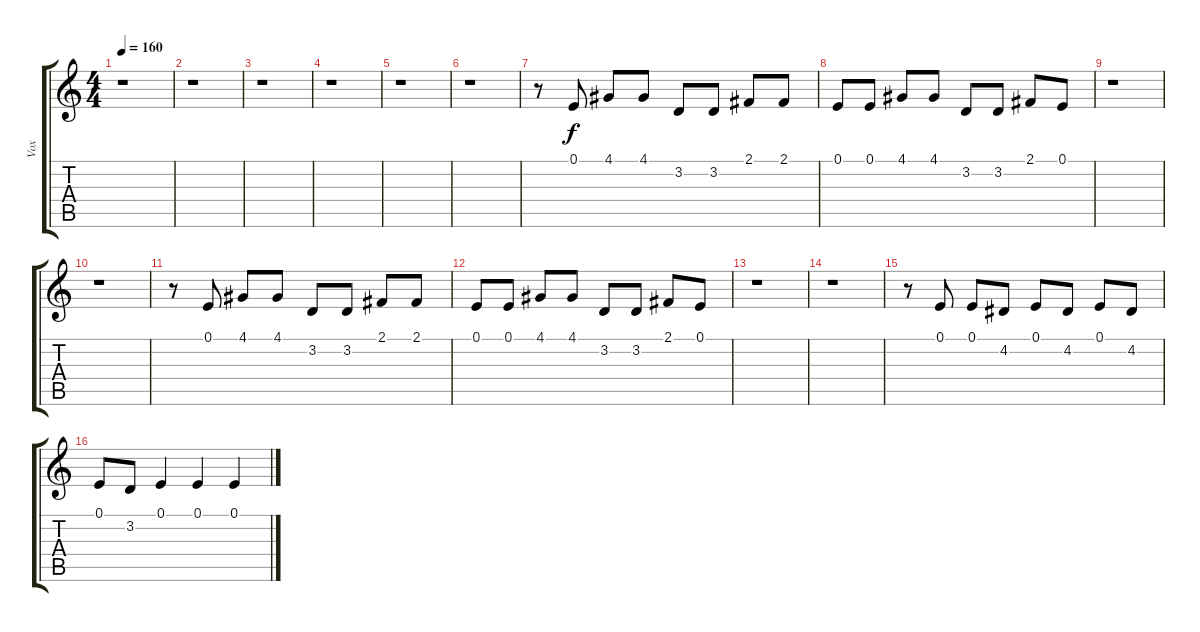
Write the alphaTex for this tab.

\track ("Vox" "Vox") {instrument bassoon}
\staff {score tabs}
\tuning (E4 B3 G3 D3 A2 E2) {hide}
\ts (4 4)
\tempo 160
\clef g2
\ks c
r.1{dy f instrument bassoon} |
r.1 |
r.1 |
r.1 |
r.1 |
r.1 |
r.8 0.1.8 4.1.8 4.1.8 3.2.8 3.2.8 2.1.8 2.1.8 |
0.1.8 0.1.8 4.1.8 4.1.8 3.2.8 3.2.8 2.1.8 0.1.8 |
r.1 |
r.1 |
r.8 0.1.8 4.1.8 4.1.8 3.2.8 3.2.8 2.1.8 2.1.8 |
0.1.8 0.1.8 4.1.8 4.1.8 3.2.8 3.2.8 2.1.8 0.1.8 |
r.1 |
r.1 |
r.8 0.1.8 0.1.8 4.2.8 0.1.8 4.2.8 0.1.8 4.2.8 |
0.1.8 3.2.8 0.1.4 0.1.4 0.1.4
